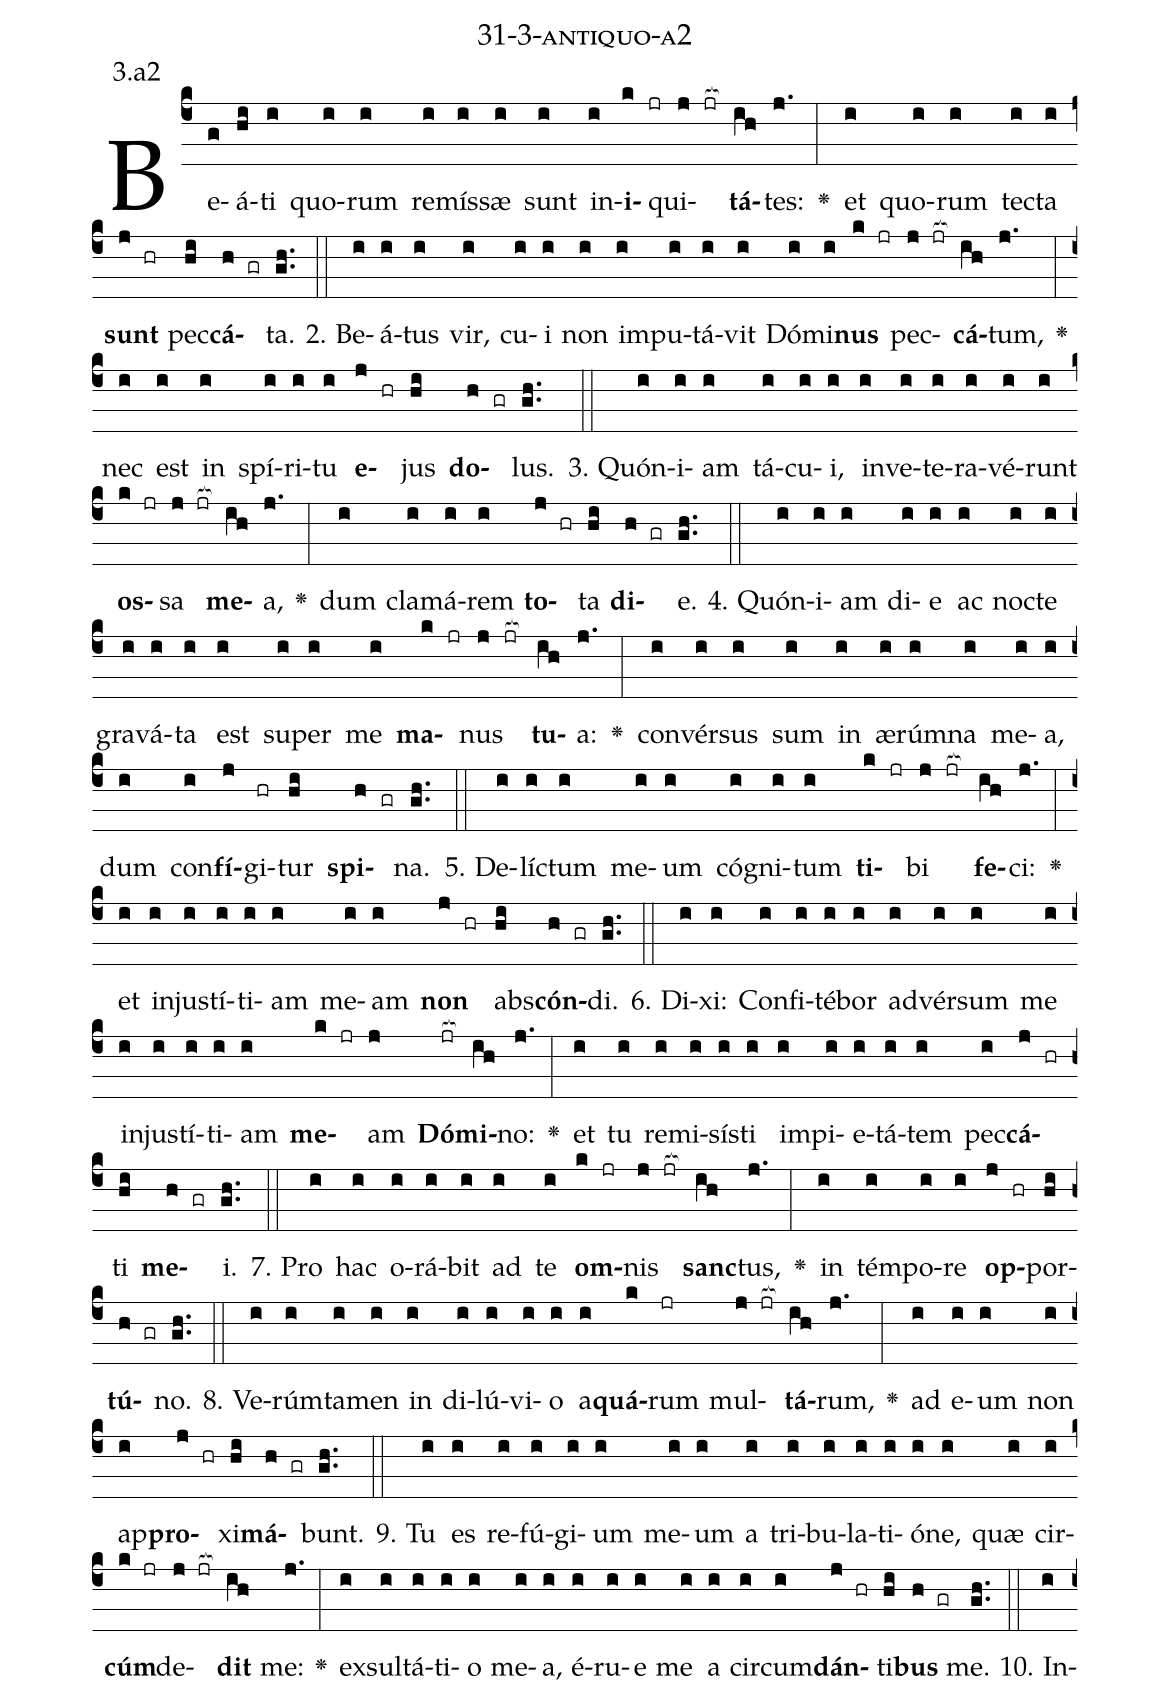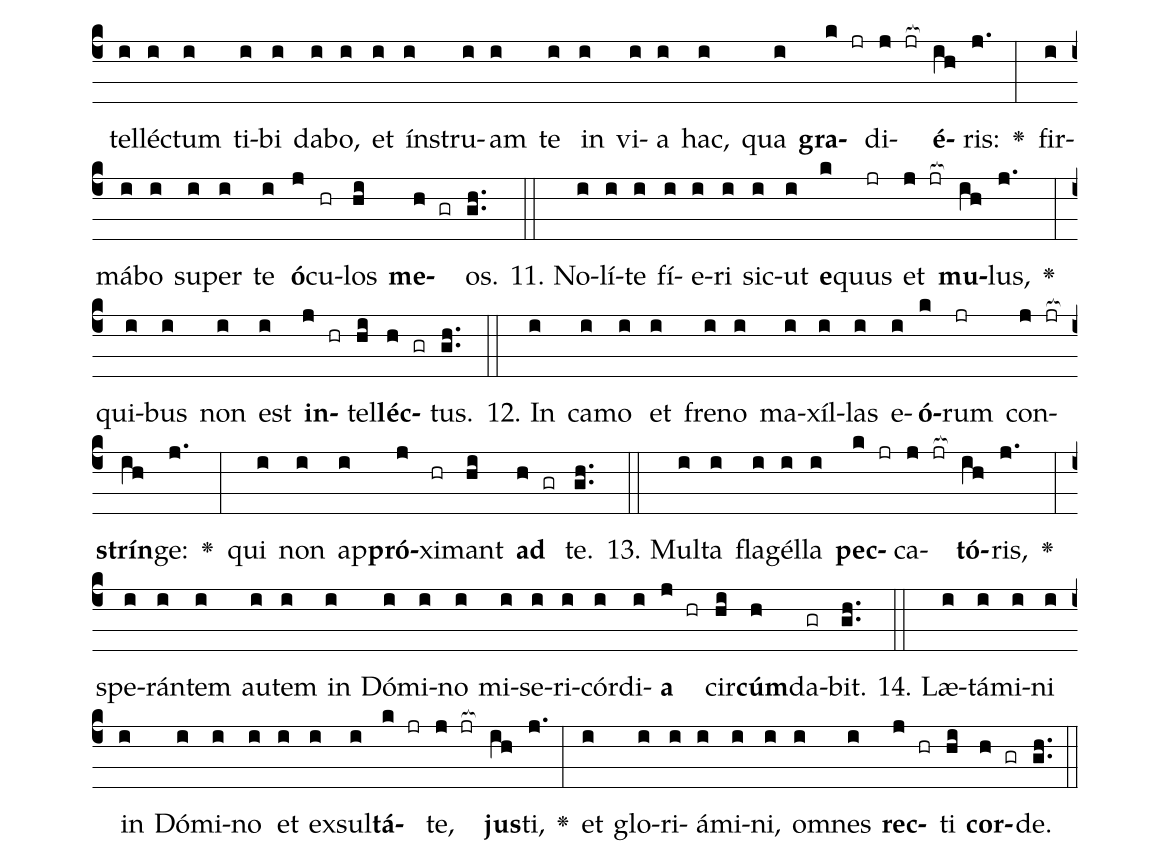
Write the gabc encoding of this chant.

name: 31-3-antiquo-a2;
annotation: 3.a2;
%%
(c4)Be(g)á(hi)ti(i) quo(i)rum(i) re(i)mís(i)sæ(i) sunt(i) in(i)<b>i</b>(k jr)qui(j jr[ocb:1{])<b>tá</b>(ih[ocb:0}])tes:(j.) <v>\greheightstar</v>(:) et(i) quo(i)rum(i) tec(i)ta(i) <b>sunt</b>(j hr) pec(hi)<b>cá</b>(h gr)ta.(gh..) (::)
2. Be(i)á(i)tus(i) vir,(i) cu(i)i(i) non(i) im(i)pu(i)tá(i)vit(i) Dó(i)mi(i)<b>nus</b>(k jr) pec(j jr[ocb:1{])<b>cá</b>(ih[ocb:0}])tum,(j.) <v>\greheightstar</v>(:) nec(i) est(i) in(i) spí(i)ri(i)tu(i) <b>e</b>(j hr)jus(hi) <b>do</b>(h gr)lus.(gh..) (::)
3. Quón(i)i(i)am(i) tá(i)cu(i)i,(i) in(i)ve(i)te(i)ra(i)vé(i)runt(i) <b>os</b>(k jr)sa(j jr[ocb:1{]) <b>me</b>(ih[ocb:0}])a,(j.) <v>\greheightstar</v>(:) dum(i) cla(i)má(i)rem(i) <b>to</b>(j hr)ta(hi) <b>di</b>(h gr)e.(gh..) (::)
4. Quón(i)i(i)am(i) di(i)e(i) ac(i) noc(i)te(i) gra(i)vá(i)ta(i) est(i) su(i)per(i) me(i) <b>ma</b>(k jr)nus(j jr[ocb:1{]) <b>tu</b>(ih[ocb:0}])a:(j.) <v>\greheightstar</v>(:) con(i)vér(i)sus(i) sum(i) in(i) æ(i)rúm(i)na(i) me(i)a,(i) dum(i) con(i)<b>fí</b>(j)gi(hr)tur(hi) <b>spi</b>(h gr)na.(gh..) (::)
5. De(i)líc(i)tum(i) me(i)um(i) có(i)gni(i)tum(i) <b>ti</b>(k jr)bi(j jr[ocb:1{]) <b>fe</b>(ih[ocb:0}])ci:(j.) <v>\greheightstar</v>(:) et(i) in(i)jus(i)tí(i)ti(i)am(i) me(i)am(i) <b>non</b>(j hr) abs(hi)<b>cón</b>(h gr)di.(gh..) (::)
6. Di(i)xi:(i) Con(i)fi(i)té(i)bor(i) ad(i)vér(i)sum(i) me(i) in(i)jus(i)tí(i)ti(i)am(i) <b>me</b>(k jr)am(j) <b>Dó</b>(jr[ocb:1{])<b>mi</b>(ih[ocb:0}])no:(j.) <v>\greheightstar</v>(:) et(i) tu(i) re(i)mi(i)sís(i)ti(i) im(i)pi(i)e(i)tá(i)tem(i) pec(i)<b>cá</b>(j hr)ti(hi) <b>me</b>(h gr)i.(gh..) (::)
7. Pro(i) hac(i) o(i)rá(i)bit(i) ad(i) te(i) <b>om</b>(k jr)nis(j jr[ocb:1{]) <b>sanc</b>(ih[ocb:0}])tus,(j.) <v>\greheightstar</v>(:) in(i) tém(i)po(i)re(i) <b>op</b>(j hr)por(hi)<b>tú</b>(h gr)no.(gh..) (::)
8. Ve(i)rúm(i)ta(i)men(i) in(i) di(i)lú(i)vi(i)o(i) a(i)<b>quá</b>(k)rum(jr) mul(j jr[ocb:1{])<b>tá</b>(ih[ocb:0}])rum,(j.) <v>\greheightstar</v>(:) ad(i) e(i)um(i) non(i) ap(i)<b>pro</b>(j hr)xi(hi)<b>má</b>(h gr)bunt.(gh..) (::)
9. Tu(i) es(i) re(i)fú(i)gi(i)um(i) me(i)um(i) a(i) tri(i)bu(i)la(i)ti(i)ó(i)ne,(i) quæ(i) cir(i)<b>cúm</b>(k jr)de(j jr[ocb:1{])<b>dit</b>(ih[ocb:0}]) me:(j.) <v>\greheightstar</v>(:) ex(i)sul(i)tá(i)ti(i)o(i) me(i)a,(i) é(i)ru(i)e(i) me(i) a(i) cir(i)cum(i)<b>dán</b>(j hr)ti(hi)<b>bus</b>(h gr) me.(gh..) (::)
10. In(i)tel(i)léc(i)tum(i) ti(i)bi(i) da(i)bo,(i) et(i) ín(i)stru(i)am(i) te(i) in(i) vi(i)a(i) hac,(i) qua(i) <b>gra</b>(k jr)di(j jr[ocb:1{])<b>é</b>(ih[ocb:0}])ris:(j.) <v>\greheightstar</v>(:) fir(i)má(i)bo(i) su(i)per(i) te(i) <b>ó</b>(j)cu(hr)los(hi) <b>me</b>(h gr)os.(gh..) (::)
11. No(i)lí(i)te(i) fí(i)e(i)ri(i) sic(i)ut(i) <b>e</b>(k)quus(jr) et(j jr[ocb:1{]) <b>mu</b>(ih[ocb:0}])lus,(j.) <v>\greheightstar</v>(:) qui(i)bus(i) non(i) est(i) <b>in</b>(j hr)tel(hi)<b>léc</b>(h gr)tus.(gh..) (::)
12. In(i) ca(i)mo(i) et(i) fre(i)no(i) ma(i)xíl(i)las(i) e(i)<b>ó</b>(k)rum(jr) con(j jr[ocb:1{])<b>strín</b>(ih[ocb:0}])ge:(j.) <v>\greheightstar</v>(:) qui(i) non(i) ap(i)<b>pró</b>(j)xi(hr)mant(hi) <b>ad</b>(h gr) te.(gh..) (::)
13. Mul(i)ta(i) fla(i)gél(i)la(i) <b>pec</b>(k jr)ca(j jr[ocb:1{])<b>tó</b>(ih[ocb:0}])ris,(j.) <v>\greheightstar</v>(:) spe(i)rán(i)tem(i) au(i)tem(i) in(i) Dó(i)mi(i)no(i) mi(i)se(i)ri(i)cór(i)di(i)<b>a</b>(j hr) cir(hi)<b>cúm</b>(h)da(gr)bit.(gh..) (::)
14. Læ(i)tá(i)mi(i)ni(i) in(i) Dó(i)mi(i)no(i) et(i) ex(i)sul(i)<b>tá</b>(k jr)te,(j jr[ocb:1{]) <b>jus</b>(ih[ocb:0}])ti,(j.) <v>\greheightstar</v>(:) et(i) glo(i)ri(i)á(i)mi(i)ni,(i) om(i)nes(i) <b>rec</b>(j hr)ti(hi) <b>cor</b>(h gr)de.(gh..) (::)
